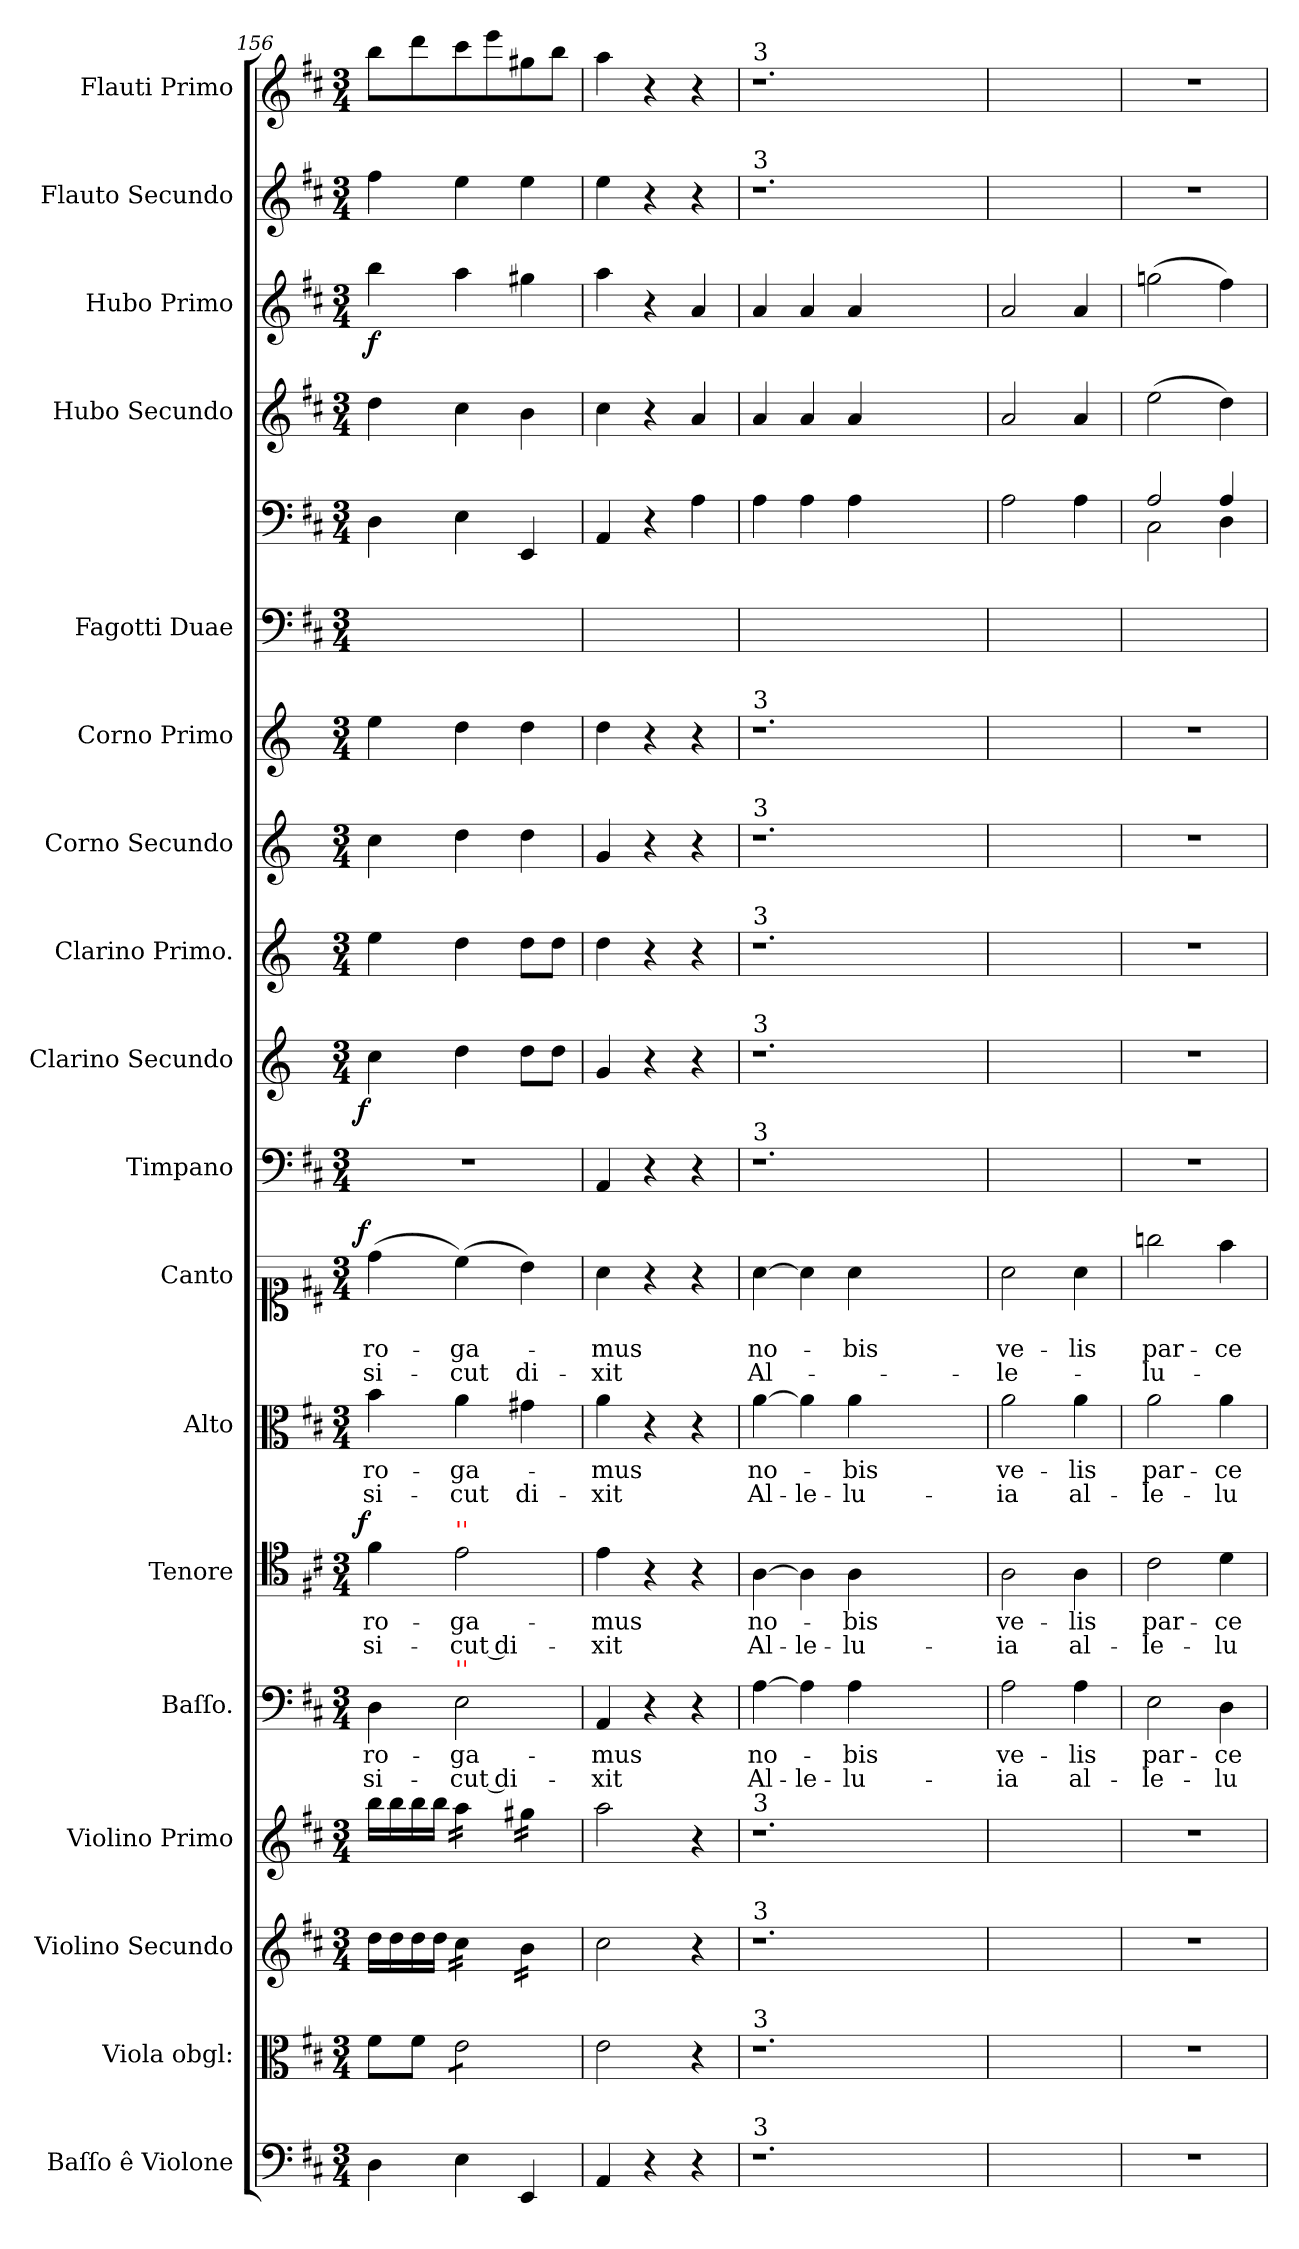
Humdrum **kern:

**kern	**dynam	**kern	**dynam	**kern	**dynam	**kern	**dynam	**kern	**text	**text	**dynam	**kern	**text	**text	**dynam	**kern	**text	**text	**dynam	**kern	**text	**text	**text	**dynam	**kern	**kern	**dynam	**kern	**kern	**dynam	**kern	**dynam	**kern	**kern	**dynam	**kern	**dynam	**kern	**dynam	**kern	**dynam	**kern	**dynam
*part18	*part18	*part17	*part17	*part16	*part16	*part15	*part15	*part14	*part14	*part14	*part14	*part13	*part13	*part13	*part13	*part12	*part12	*part12	*part12	*part11	*part11	*part11	*part11	*part11	*part10	*part9	*part9	*part8	*part7	*part7	*part6	*part6	*part5	*part5	*part5	*part4	*part4	*part3	*part3	*part2	*part2	*part1	*part1
*staff19	*staff19	*staff18	*staff18	*staff17	*staff17	*staff16	*staff16	*staff15	*staff15	*staff15	*staff15	*staff14	*staff14	*staff14	*staff14	*staff13	*staff13	*staff13	*staff13	*staff12	*staff12	*staff12	*staff12	*staff12	*staff11	*staff10	*staff10	*staff9	*staff8	*staff8	*staff7	*staff7	*staff6	*staff5	*staff5/6	*staff4	*staff4	*staff3	*staff3	*staff2	*staff2	*staff1	*staff1
*I"Baſſo ê Violone	*	*I"Viola obgl:	*	*I"Violino Secundo	*	*I"Violino Primo	*	*I"Baſſo.	*	*	*	*I"Tenore	*	*	*	*I"Alto	*	*	*	*I"Canto	*	*	*	*	*I"Timpano	*I"Clarino Secundo	*	*I"Clarino Primo.	*I"Corno Secundo	*	*I"Corno Primo	*	*I"Fagotti Duae	*	*	*I"Hubo Secundo	*	*I"Hubo Primo	*	*I"Flauto Secundo	*	*I"Flauti Primo	*
*	*	*I'vla obl	*	*I'vl 2	*	*I'vl 1	*	*I'B	*	*	*	*I'T	*	*	*	*I'A	*	*	*	*	*	*	*	*	*I'timp	*	*	*	*	*	*	*	*I'fag 1	*	*	*	*	*	*	*I'fl 2	*	*I'fl 1	*
*clefF4	*	*clefC3	*	*clefG2	*	*clefG2	*	*clefF4	*	*	*	*clefC4	*	*	*	*clefC3	*	*	*	*clefC1	*	*	*	*	*clefF4	*clefG2	*	*clefG2	*clefG2	*	*clefG2	*	*clefF4	*clefF4	*	*clefG2	*	*clefG2	*	*clefG2	*	*clefG2	*
*	*	*	*	*	*	*	*	*	*	*	*	*	*	*	*	*	*	*	*	*	*	*	*	*	*	*ITrd-1c-2	*	*ITrd-1c-2	*ITrd6c10	*	*ITrd6c10	*	*	*	*	*	*	*	*	*	*	*	*
*k[f#c#]	*	*k[f#c#]	*	*k[f#c#]	*	*k[f#c#]	*	*k[f#c#]	*	*	*	*k[f#c#]	*	*	*	*k[f#c#]	*	*	*	*k[f#c#]	*	*	*	*	*k[f#c#]	*k[f#c#]	*	*k[f#c#]	*k[f#c#]	*	*k[f#c#]	*	*k[f#c#]	*k[f#c#]	*	*k[f#c#]	*	*k[f#c#]	*	*k[f#c#]	*	*k[f#c#]	*
*D:	*	*D:	*	*D:	*	*D:	*	*D:	*	*	*	*D:	*	*	*	*D:	*	*	*	*D:	*	*	*	*	*D:	*D:	*	*D:	*D:	*	*D:	*	*D:	*D:	*	*D:	*	*D:	*	*D:	*	*D:	*
*M3/4	*	*M3/4	*	*M3/4	*	*M3/4	*	*M3/4	*	*	*	*M3/4	*	*	*	*M3/4	*	*	*	*M3/4	*	*	*	*	*M3/4	*M3/4	*	*M3/4	*M3/4	*	*M3/4	*	*M3/4	*M3/4	*	*M3/4	*	*M3/4	*	*M3/4	*	*M3/4	*
=156	=156	=156	=156	=156	=156	=156	=156	=156	=156	=156	=156	=156	=156	=156	=156	=156	=156	=156	=156	=156	=156	=156	=156	=156	=156	=156	=156	=156	=156	=156	=156	=156	=156	=156	=156	=156	=156	=156	=156	=156	=156	=156	=156
!	!LO:DY:b	!	!LO:DY:b	!	!LO:DY:b:rj	!	!LO:DY:b	!	!	!LO:LY:color=red	!LO:DY:a	!	!	!LO:LY:color=red	!LO:DY:a:rj	!	!	!LO:LY:color=red	!LO:DY:b	!	!	!	!LO:LY:color=red	!LO:DY:a:rj	!	!	!LO:DY:rj	!	!	!	!	!	!	!	!	!	!	!	!	!	!	!	!
4D\	for	8f#\L	for	16dd\LL	for	16bb\LL	fort	4D\	ro-	si-	for	4f#\	ro-	si-	f	4b\	ro-	si-	for	(4dd\	.	ro-	si-	f	2.r	4dd\	f	4ff#\	4d\	for	4f#\	for	4D\yy	4D\	fort	4dd\	for	4bb\	f	4ff#\	for	8bb\L	for
.	.	.	.	16dd\	.	16bb\	.	.	.	.	.	.	.	.	.	.	.	.	.	.	.	.	.	.	.	.	.	.	.	.	.	.	.	.	.	.	.	.	.	.	.	.	.
.	.	8f#\J	.	16dd\	.	16bb\	.	.	.	.	.	.	.	.	.	.	.	.	.	.	.	.	.	.	.	.	.	.	.	.	.	.	.	.	.	.	.	.	.	.	.	8ddd\	.
.	.	.	.	16dd\JJ	.	16bb\JJ	.	.	.	.	.	.	.	.	.	.	.	.	.	.	.	.	.	.	.	.	.	.	.	.	.	.	.	.	.	.	.	.	.	.	.	.	.
!	!	!	!	!	!	!	!	!	!	!	!	!LO:TX:a:color=red:t=''	!	!	!	!	!	!	!	!	!	!	!	!	!	!	!	!	!	!	!	!	!	!	!	!	!	!	!	!	!	!	!
!	!	!	!	!	!	!	!	!LO:TX:a:color=red:t=''	!	!	!	!	!	!	!	!	!	!	!	!	!	!	!	!	!	!	!	!	!	!	!	!	!	!	!	!	!	!	!	!	!	!	!
!	!	!	!	!	!	!	!	!	!	!LO:LY:color=red	!	!	!	!LO:LY:color=red	!	!	!	!LO:LY:color=red	!	!	!	!	!LO:LY:color=red	!	!	!	!	!	!	!	!	!	!	!	!	!	!	!	!	!	!	!	!
*	*	*tremolo	*	*	*	*	*	*	*	*	*	*	*	*	*	*	*	*	*	*	*	*	*	*	*	*	*	*	*	*	*	*	*	*	*	*	*	*	*	*	*	*	*
*	*	*	*	*tremolo	*	*	*	*	*	*	*	*	*	*	*	*	*	*	*	*	*	*	*	*	*	*	*	*	*	*	*	*	*	*	*	*	*	*	*	*	*	*	*
*	*	*	*	*	*	*tremolo	*	*	*	*	*	*	*	*	*	*	*	*	*	*	*	*	*	*	*	*	*	*	*	*	*	*	*	*	*	*	*	*	*	*	*	*	*
4E\	.	8e\L	.	16cc#\LL	.	16aa\LL	.	2E\	-ga-	-cut di-	.	2e\	-ga-	-cut di-	.	4a\	-ga-	-cut	.	(4cc#\)	.	-ga-	-cut	.	.	4ee\	.	4ee\	4e\	.	4e\	.	4E\yy	4E\	.	4cc#\	.	4aa\	.	4ee\	.	8ccc#\	.
.	.	.	.	16cc#\	.	16aa\	.	.	.	.	.	.	.	.	.	.	.	.	.	.	.	.	.	.	.	.	.	.	.	.	.	.	.	.	.	.	.	.	.	.	.	.	.
.	.	8e\	.	16cc#\	.	16aa\	.	.	.	.	.	.	.	.	.	.	.	.	.	.	.	.	.	.	.	.	.	.	.	.	.	.	.	.	.	.	.	.	.	.	.	8eee\	.
.	.	.	.	16cc#\JJ	.	16aa\JJ	.	.	.	.	.	.	.	.	.	.	.	.	.	.	.	.	.	.	.	.	.	.	.	.	.	.	.	.	.	.	.	.	.	.	.	.	.
!	!	!	!	!	!	!	!	!	!	!	!	!	!	!	!	!	!	!LO:LY:color=red	!	!	!	!	!LO:LY:color=red	!	!	!	!	!	!	!	!	!	!	!	!	!	!	!	!	!	!	!	!
4EE/	.	8e\	.	16b\LL	.	16gg#X\LL	.	.	.	.	.	.	.	.	.	4g#X\	.	di-	.	4b\)	.	.	di-	.	.	8ee\L	.	8ee\L	4e\	.	4e\	.	4EE/yy	4EE/	.	4b\	.	4gg#X\	.	4ee\	.	8gg#X\	.
.	.	.	.	16b\	.	16gg#X\	.	.	.	.	.	.	.	.	.	.	.	.	.	.	.	.	.	.	.	.	.	.	.	.	.	.	.	.	.	.	.	.	.	.	.	.	.
.	.	8e\J	.	16b\	.	16gg#X\	.	.	.	.	.	.	.	.	.	.	.	.	.	.	.	.	.	.	.	8ee\J	.	8ee\J	.	.	.	.	.	.	.	.	.	.	.	.	.	8bb\J	.
*	*	*Xtremolo	*	*	*	*	*	*	*	*	*	*	*	*	*	*	*	*	*	*	*	*	*	*	*	*	*	*	*	*	*	*	*	*	*	*	*	*	*	*	*	*	*
.	.	.	.	16b\JJ	.	16gg#X\JJ	.	.	.	.	.	.	.	.	.	.	.	.	.	.	.	.	.	.	.	.	.	.	.	.	.	.	.	.	.	.	.	.	.	.	.	.	.
*	*	*	*	*	*	*Xtremolo	*	*	*	*	*	*	*	*	*	*	*	*	*	*	*	*	*	*	*	*	*	*	*	*	*	*	*	*	*	*	*	*	*	*	*	*	*
*	*	*	*	*Xtremolo	*	*	*	*	*	*	*	*	*	*	*	*	*	*	*	*	*	*	*	*	*	*	*	*	*	*	*	*	*	*	*	*	*	*	*	*	*	*	*
=157	=157	=157	=157	=157	=157	=157	=157	=157	=157	=157	=157	=157	=157	=157	=157	=157	=157	=157	=157	=157	=157	=157	=157	=157	=157	=157	=157	=157	=157	=157	=157	=157	=157	=157	=157	=157	=157	=157	=157	=157	=157	=157	=157
!	!	!	!	!	!	!	!	!	!	!LO:LY:color=red	!	!	!	!LO:LY:color=red	!	!	!	!LO:LY:color=red	!	!	!	!	!LO:LY:color=red	!	!	!	!	!	!	!	!	!	!	!	!	!	!	!	!	!	!	!	!
4AA/	.	2e\	.	2cc#\	.	2aa\	.	4AA/	-mus	-xit	.	4e\	-mus	-xit	.	4a\	-mus	-xit	.	4a\	.	-mus	-xit	.	4AA/	4a/	.	4ee\	4A/	.	4e\	.	4AA/yy	4AA/	.	4cc#\	.	4aa\	.	4ee\	.	4aa\	.
4r	.	.	.	.	.	.	.	4r	.	.	.	4r	.	.	.	4r	.	.	.	4r	.	.	.	.	4r	4r	.	4r	4r	.	4r	.	4ryy	4r	.	4r	.	4r	.	4r	.	4r	.
4r	.	4r	.	4r	.	4r	.	4r	.	.	.	4r	.	.	.	4r	.	.	.	4r	.	.	.	.	4r	4r	.	4r	4r	.	4r	.	4A\yy	4A\	.	4a/	.	4a/	.	4r	.	4r	.
=158	=158	=158	=158	=158	=158	=158	=158	=158	=158	=158	=158	=158	=158	=158	=158	=158	=158	=158	=158	=158	=158	=158	=158	=158	=158	=158	=158	=158	=158	=158	=158	=158	=158	=158	=158	=158	=158	=158	=158	=158	=158	=158	=158
!	!	!	!	!	!	!	!	!	!	!	!	!	!	!	!	!	!	!	!	!	!	!	!	!	!	!	!	!	!	!	!	!	!	!	!	!	!	!	!	!	!	!LO:TX:a:t=3	!
!	!	!	!	!	!	!	!	!	!	!	!	!	!	!	!	!	!	!	!	!	!	!	!	!	!	!	!	!	!	!	!	!	!	!	!	!	!	!	!	!LO:TX:a:t=3	!	!	!
!	!	!	!	!	!	!	!	!	!	!	!	!	!	!	!	!	!	!	!	!	!	!	!	!	!	!	!	!	!	!	!LO:TX:a:t=3	!	!	!	!	!	!	!	!	!	!	!	!
!	!	!	!	!	!	!	!	!	!	!	!	!	!	!	!	!	!	!	!	!	!	!	!	!	!	!	!	!	!LO:TX:a:t=3	!	!	!	!	!	!	!	!	!	!	!	!	!	!
!	!	!	!	!	!	!	!	!	!	!	!	!	!	!	!	!	!	!	!	!	!	!	!	!	!	!	!	!LO:TX:a:t=3	!	!	!	!	!	!	!	!	!	!	!	!	!	!	!
!	!	!	!	!	!	!	!	!	!	!	!	!	!	!	!	!	!	!	!	!	!	!	!	!	!	!LO:TX:a:t=3	!	!	!	!	!	!	!	!	!	!	!	!	!	!	!	!	!
!	!	!	!	!	!	!	!	!	!	!	!	!	!	!	!	!	!	!	!	!	!	!	!	!	!LO:TX:a:t=3	!	!	!	!	!	!	!	!	!	!	!	!	!	!	!	!	!	!
!	!	!	!	!	!	!LO:TX:a:t=3	!	!	!	!	!	!	!	!	!	!	!	!	!	!	!	!	!	!	!	!	!	!	!	!	!	!	!	!	!	!	!	!	!	!	!	!	!
!	!	!	!	!LO:TX:a:t=3	!	!	!	!	!	!	!	!	!	!	!	!	!	!	!	!	!	!	!	!	!	!	!	!	!	!	!	!	!	!	!	!	!	!	!	!	!	!	!
!	!	!LO:TX:a:t=3	!	!	!	!	!	!	!	!	!	!	!	!	!	!	!	!	!	!	!	!	!	!	!	!	!	!	!	!	!	!	!	!	!	!	!	!	!	!	!	!	!
!LO:TX:a:t=3	!	!	!	!	!	!	!	!	!	!	!	!	!	!	!	!	!	!	!	!	!	!	!	!	!	!	!	!	!	!	!	!	!	!	!	!	!	!	!	!	!	!	!
!	!	!	!	!	!	!	!	!	!	!LO:LY:color=red	!	!	!	!LO:LY:color=red	!	!	!	!LO:LY:color=red	!	!	!	!	!LO:LY:color=red	!	!	!	!	!	!	!	!	!	!	!	!	!	!	!	!	!	!	!	!
1.r	.	1.r	.	1.r	.	1.r	.	[4A\	no-	Al-	.	[4A\	no-	Al-	.	[4a\	no-	Al-	.	[4a\	.	no-	Al-	.	1.r	1.r	.	1.r	1.r	.	1.r	.	4A\yy	4A\	.	4a/	.	4a/	.	1.r	.	1.r	.
!	!	!	!	!	!	!	!	!	!	!LO:LY:color=red	!	!	!	!LO:LY:color=red	!	!	!	!LO:LY:color=red	!	!	!	!	!	!	!	!	!	!	!	!	!	!	!	!	!	!	!	!	!	!	!	!	!
.	.	.	.	.	.	.	.	4A\]	.	-le-	.	4A\]	.	-le-	.	4a\]	.	-le-	.	4a\]	.	.	.	.	.	.	.	.	.	.	.	.	4A\yy	4A\	.	4a/	.	4a/	.	.	.	.	.
!	!	!	!	!	!	!	!	!	!	!LO:LY:color=red	!	!	!	!LO:LY:color=red	!	!	!	!LO:LY:color=red	!	!	!	!	!	!	!	!	!	!	!	!	!	!	!	!	!	!	!	!	!	!	!	!	!
.	.	.	.	.	.	.	.	4A\	-bis	-lu-	.	4A\	-bis	-lu-	.	4a\	-bis	-lu-	.	4a\	.	-bis	.	.	.	.	.	.	.	.	.	.	4A\yy	4A\	.	4a/	.	4a/	.	.	.	.	.
.	.	.	.	.	.	.	.	2.ryy	.	.	.	2.ryy	.	.	.	2.ryy	.	.	.	2.ryy	.	.	.	.	.	.	.	.	.	.	.	.	2.ryy	2.ryy	.	2.ryy	.	2.ryy	.	.	.	.	.
=159	=159	=159	=159	=159	=159	=159	=159	=159	=159	=159	=159	=159	=159	=159	=159	=159	=159	=159	=159	=159	=159	=159	=159	=159	=159	=159	=159	=159	=159	=159	=159	=159	=159	=159	=159	=159	=159	=159	=159	=159	=159	=159	=159
!	!	!	!	!	!	!	!	!	!	!LO:LY:color=red	!	!	!	!LO:LY:color=red	!	!	!	!LO:LY:color=red	!	!	!	!	!LO:LY:color=red	!	!	!	!	!	!	!	!	!	!	!	!	!	!	!	!	!	!	!	!
2.ryy	.	2.ryy	.	2.ryy	.	2.ryy	.	2A\	ve-	-ia	.	2A\	ve-	-ia	.	2a\	ve-	-ia	.	2a\	.	ve-	-le-	.	2.ryy	2.ryy	.	2.ryy	2.ryy	.	2.ryy	.	2A\yy	2A\	.	2a/	.	2a/	.	2.ryy	.	2.ryy	.
!	!	!	!	!	!	!	!	!	!	!LO:LY:color=red	!	!	!	!LO:LY:color=red	!	!	!	!LO:LY:color=red	!	!	!	!	!	!	!	!	!	!	!	!	!	!	!	!	!	!	!	!	!	!	!	!	!
.	.	.	.	.	.	.	.	4A\	-lis	al-	.	4A\	-lis	al-	.	4a\	-lis	al-	.	4a\	.	-lis	.	.	.	.	.	.	.	.	.	.	4A\yy	4A\	.	4a/	.	4a/	.	.	.	.	.
=160	=160	=160	=160	=160	=160	=160	=160	=160	=160	=160	=160	=160	=160	=160	=160	=160	=160	=160	=160	=160	=160	=160	=160	=160	=160	=160	=160	=160	=160	=160	=160	=160	=160	=160	=160	=160	=160	=160	=160	=160	=160	=160	=160
!	!	!	!	!	!	!	!	!	!	!LO:LY:color=red	!	!	!	!LO:LY:color=red	!	!	!	!LO:LY:color=red	!	!	!	!	!LO:LY:color=red	!	!	!	!	!	!	!	!	!	!	!	!	!	!	!	!	!	!	!	!
*	*	*	*	*	*	*	*	*	*	*	*	*	*	*	*	*	*	*	*	*	*	*	*	*	*	*	*	*	*	*	*	*	*^	*^	*	*	*	*	*	*	*	*	*
2.r	.	2.r	.	2.r	.	2.r	.	2E\	par-	-le-	.	2c#\	par-	-le-	.	2a\	par-	-le-	.	2ggn\	.	par-	-lu-	.	2.r	2.r	.	2.r	2.r	.	2.r	.	2A\yy	2C#/yy	2A/	2C#\	.	(2ee\	.	(2ggn\	.	2.r	.	2.r	.
!	!	!	!	!	!	!	!	!	!	!LO:LY:color=red	!	!	!	!LO:LY:color=red	!	!	!	!LO:LY:color=red	!	!	!	!	!	!	!	!	!	!	!	!	!	!	!	!	!	!	!	!	!	!	!	!	!	!	!
.	.	.	.	.	.	.	.	4D\	-ce-	-lu-	.	4d\	-ce-	-lu-	.	4a\	-ce-	-lu-	.	4ff#\	.	-ce-	.	.	.	.	.	.	.	.	.	.	4A\yy	4D\yy	4A/	4D\	.	4dd\)	.	4ff#\)	.	.	.	.	.
*	*	*	*	*	*	*	*	*	*	*	*	*	*	*	*	*	*	*	*	*	*	*	*	*	*	*	*	*	*	*	*	*	*v	*v	*	*	*	*	*	*	*	*	*	*	*
*	*	*	*	*	*	*	*	*	*	*	*	*	*	*	*	*	*	*	*	*	*	*	*	*	*	*	*	*	*	*	*	*	*	*v	*v	*	*	*	*	*	*	*	*	*
=	=	=	=	=	=	=	=	=	=	=	=	=	=	=	=	=	=	=	=	=	=	=	=	=	=	=	=	=	=	=	=	=	=	=	=	=	=	=	=	=	=	=	=
*-	*-	*-	*-	*-	*-	*-	*-	*-	*-	*-	*-	*-	*-	*-	*-	*-	*-	*-	*-	*-	*-	*-	*-	*-	*-	*-	*-	*-	*-	*-	*-	*-	*-	*-	*-	*-	*-	*-	*-	*-	*-	*-	*-
